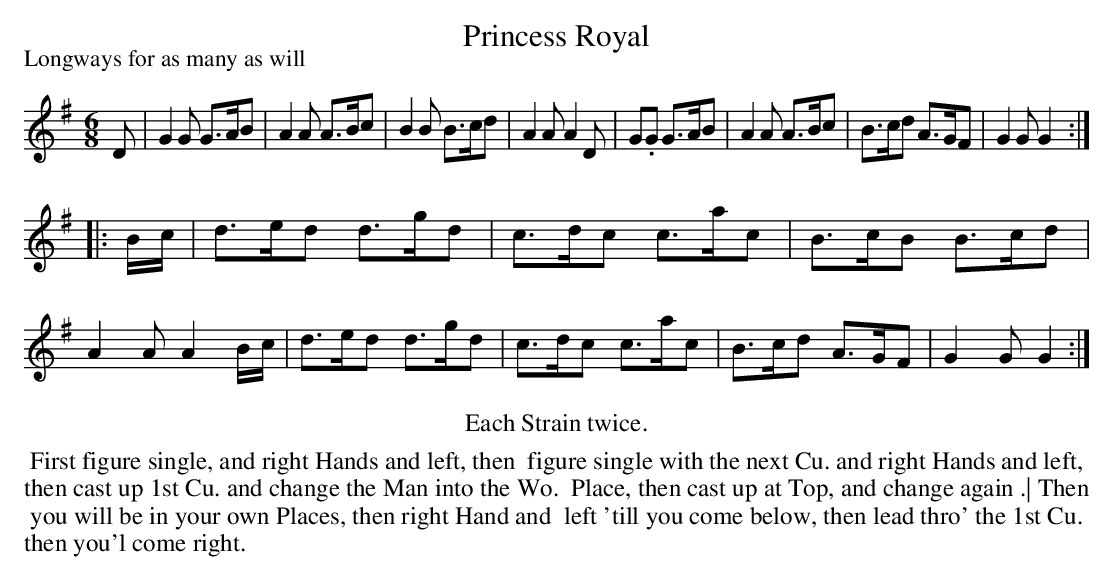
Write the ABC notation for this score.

X:1
T: Princess Royal
P: Longways for as many as will
M: 6/8
L: 1/8
K: G
D |\
G2G G>AB | A2A A>Bc | B2B B>cd | A2A A2D |\
G.G G>AB | A2A A>Bc | B>cd A>GF | G2G G2 :|
|: B/c/ |\
d>ed d>gd | c>dc c>ac | B>cB B>cd | A2A A2B/c/ |\
d>ed d>gd | c>dc c>ac | B>cd A>GF | G2G G2 :|
